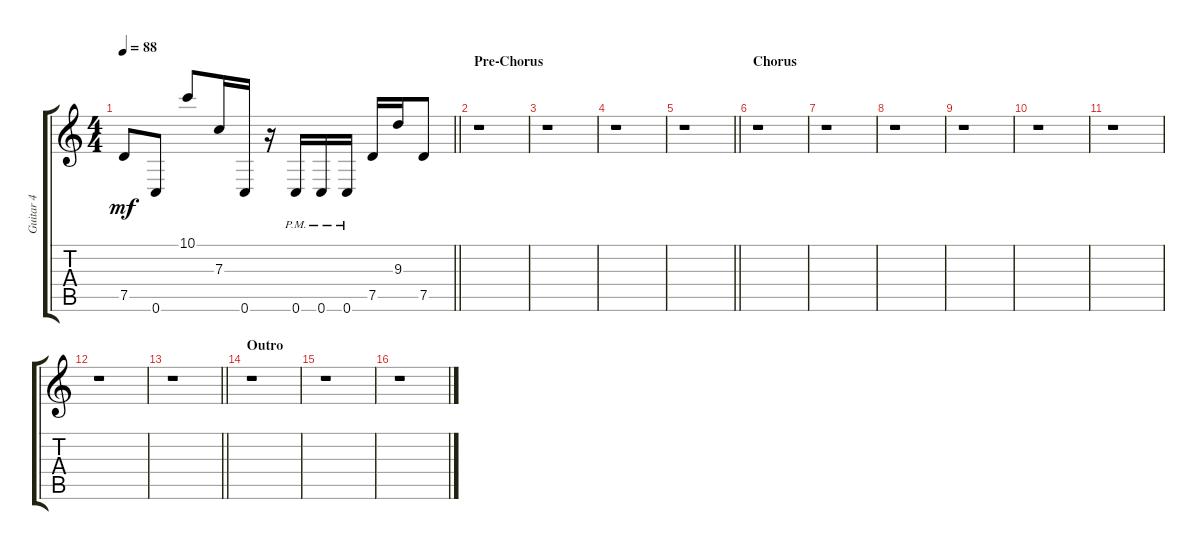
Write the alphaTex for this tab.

\track ("Guitar 4" "Guitar 4") {instrument distortionguitar}
\staff {score tabs}
\tuning (D4 A3 F3 C3 G2 C2) {hide}
\ts (4 4)
\tempo 88
\clef g2
\barLineRight lightlight
\ks c
7.5.8{dy mf} 0.6.8 10.1.8 7.3.16 0.6.16 r.16 0.6{pm}.16 0.6{pm}.16 0.6{pm}.16 7.5.16 9.3.16 7.5.8 |
\section ("" "Pre-Chorus")
r.1 |
r.1 |
r.1 |
\barLineRight lightlight
r.1 |
\section ("" "Chorus")
r.1 |
r.1 |
r.1 |
r.1 |
r.1 |
r.1 |
r.1 |
\barLineRight lightlight
r.1 |
\section ("" "Outro")
r.1 |
r.1 |
r.1
